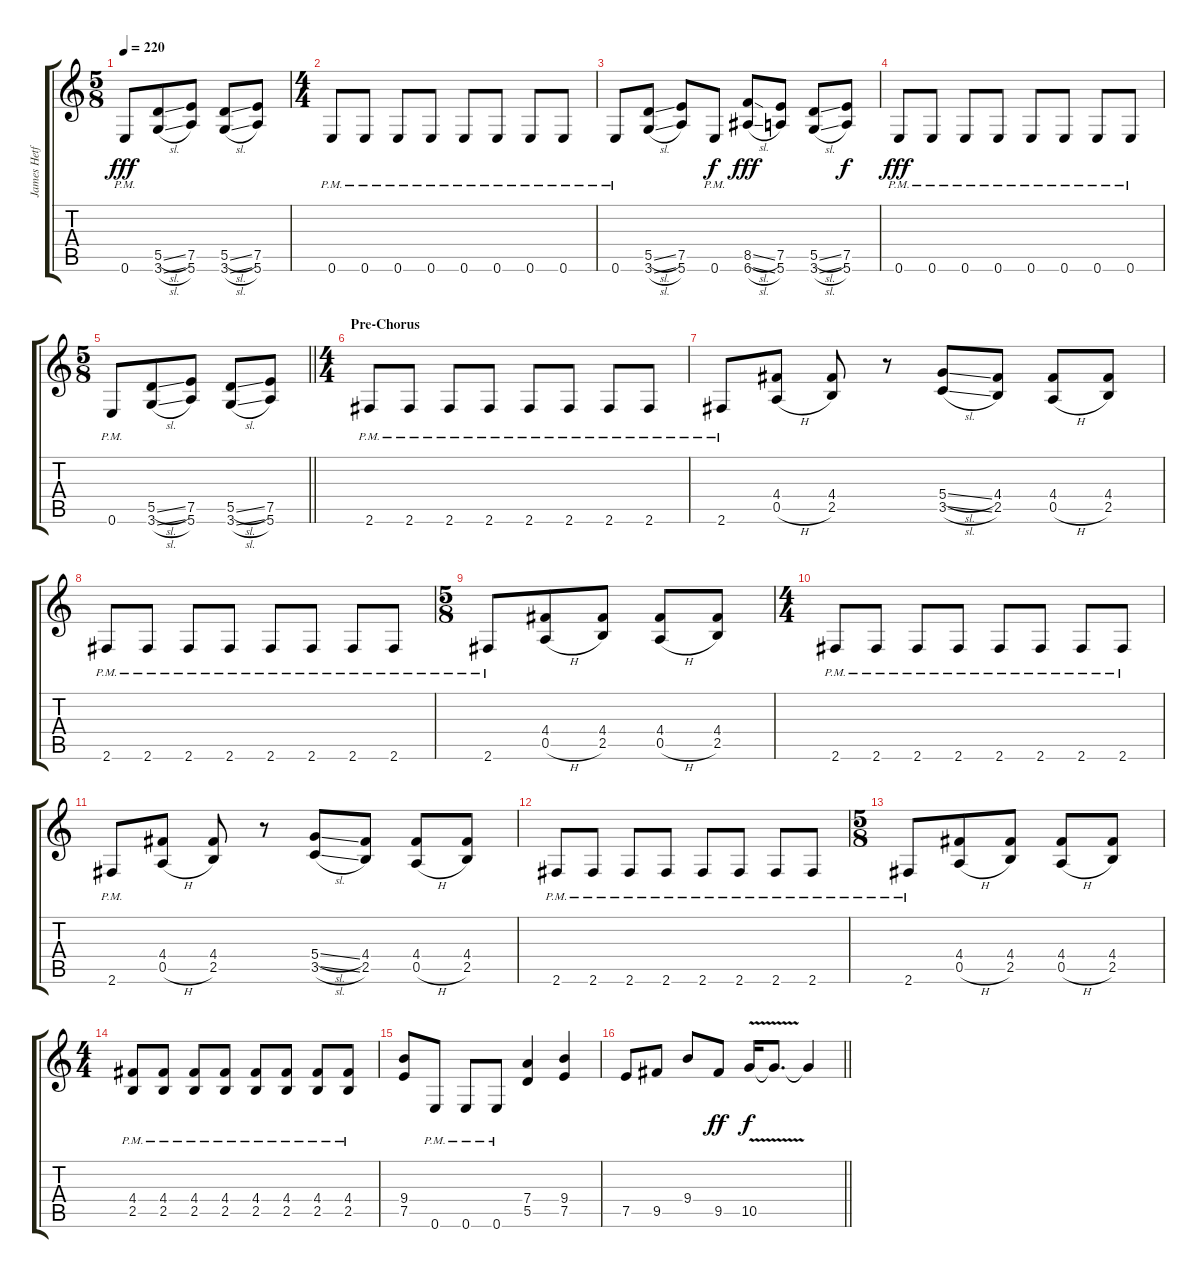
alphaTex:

\track ("James Hetfield" "James Hetf") {instrument distortionguitar}
\staff {score tabs}
\tuning (E4 B3 G3 D3 A2 E2) {hide}
\ts (5 8)
\tempo 220
\clef g2
\ks c
0.6{pm}.8{dy fff} (5.5{sl} 3.6{sl}).8 (7.5 5.6).8 (5.5{sl} 3.6{sl}).8 (7.5 5.6).8 |
\ts (4 4)
0.6{pm}.8 0.6{pm}.8 0.6{pm}.8 0.6{pm}.8 0.6{pm}.8 0.6{pm}.8 0.6{pm}.8 0.6{pm}.8 |
0.6{pm}.8 (5.5{sl} 3.6{sl}).8 (7.5 5.6).8 0.6{pm}.8{dy f} (8.5{sl} 6.6{sl}).8{dy fff} (7.5 5.6).8 (5.5{sl} 3.6{sl}).8 (7.5 5.6).8{dy f} |
0.6{pm}.8{dy fff} 0.6{pm}.8 0.6{pm}.8 0.6{pm}.8 0.6{pm}.8 0.6{pm}.8 0.6{pm}.8 0.6{pm}.8 |
\ts (5 8)
\barLineRight lightlight
0.6{pm}.8 (5.5{sl} 3.6{sl}).8 (7.5 5.6).8 (5.5{sl} 3.6{sl}).8 (7.5 5.6).8 |
\ts (4 4)
\section ("" "Pre-Chorus")
2.6{pm}.8 2.6{pm}.8 2.6{pm}.8 2.6{pm}.8 2.6{pm}.8 2.6{pm}.8 2.6{pm}.8 2.6{pm}.8 |
2.6{pm}.8 (4.4 0.5{h}).8 (4.4 2.5).8 r.8 (5.4{sl} 3.5{sl}).8 (4.4 2.5).8 (4.4 0.5{h}).8 (4.4 2.5).8 |
2.6{pm}.8 2.6{pm}.8 2.6{pm}.8 2.6{pm}.8 2.6{pm}.8 2.6{pm}.8 2.6{pm}.8 2.6{pm}.8 |
\ts (5 8)
2.6{pm}.8 (4.4 0.5{h}).8 (4.4 2.5).8 (4.4 0.5{h}).8 (4.4 2.5).8 |
\ts (4 4)
2.6{pm}.8 2.6{pm}.8 2.6{pm}.8 2.6{pm}.8 2.6{pm}.8 2.6{pm}.8 2.6{pm}.8 2.6{pm}.8 |
2.6{pm}.8 (4.4 0.5{h}).8 (4.4 2.5).8 r.8 (5.4{sl} 3.5{sl}).8 (4.4 2.5).8 (4.4 0.5{h}).8 (4.4 2.5).8 |
2.6{pm}.8 2.6{pm}.8 2.6{pm}.8 2.6{pm}.8 2.6{pm}.8 2.6{pm}.8 2.6{pm}.8 2.6{pm}.8 |
\ts (5 8)
2.6{pm}.8 (4.4 0.5{h}).8 (4.4 2.5).8 (4.4 0.5{h}).8 (4.4 2.5).8 |
\ts (4 4)
(4.4 2.5{pm}).8 (4.4 2.5{pm}).8 (4.4 2.5{pm}).8 (4.4 2.5{pm}).8 (4.4 2.5{pm}).8 (4.4 2.5{pm}).8 (4.4 2.5{pm}).8 (4.4 2.5{pm}).8 |
(9.4 7.5).8 0.6{pm}.8 0.6{pm}.8 0.6{pm}.8 (7.4 5.5).4 (9.4 7.5).4 |
\barLineRight lightlight
7.5.8 9.5.8 9.4.8 9.5.8{dy ff} 10.5{v}.16{dy f} 10.5{t}.8{d} 10.5{t}.4
